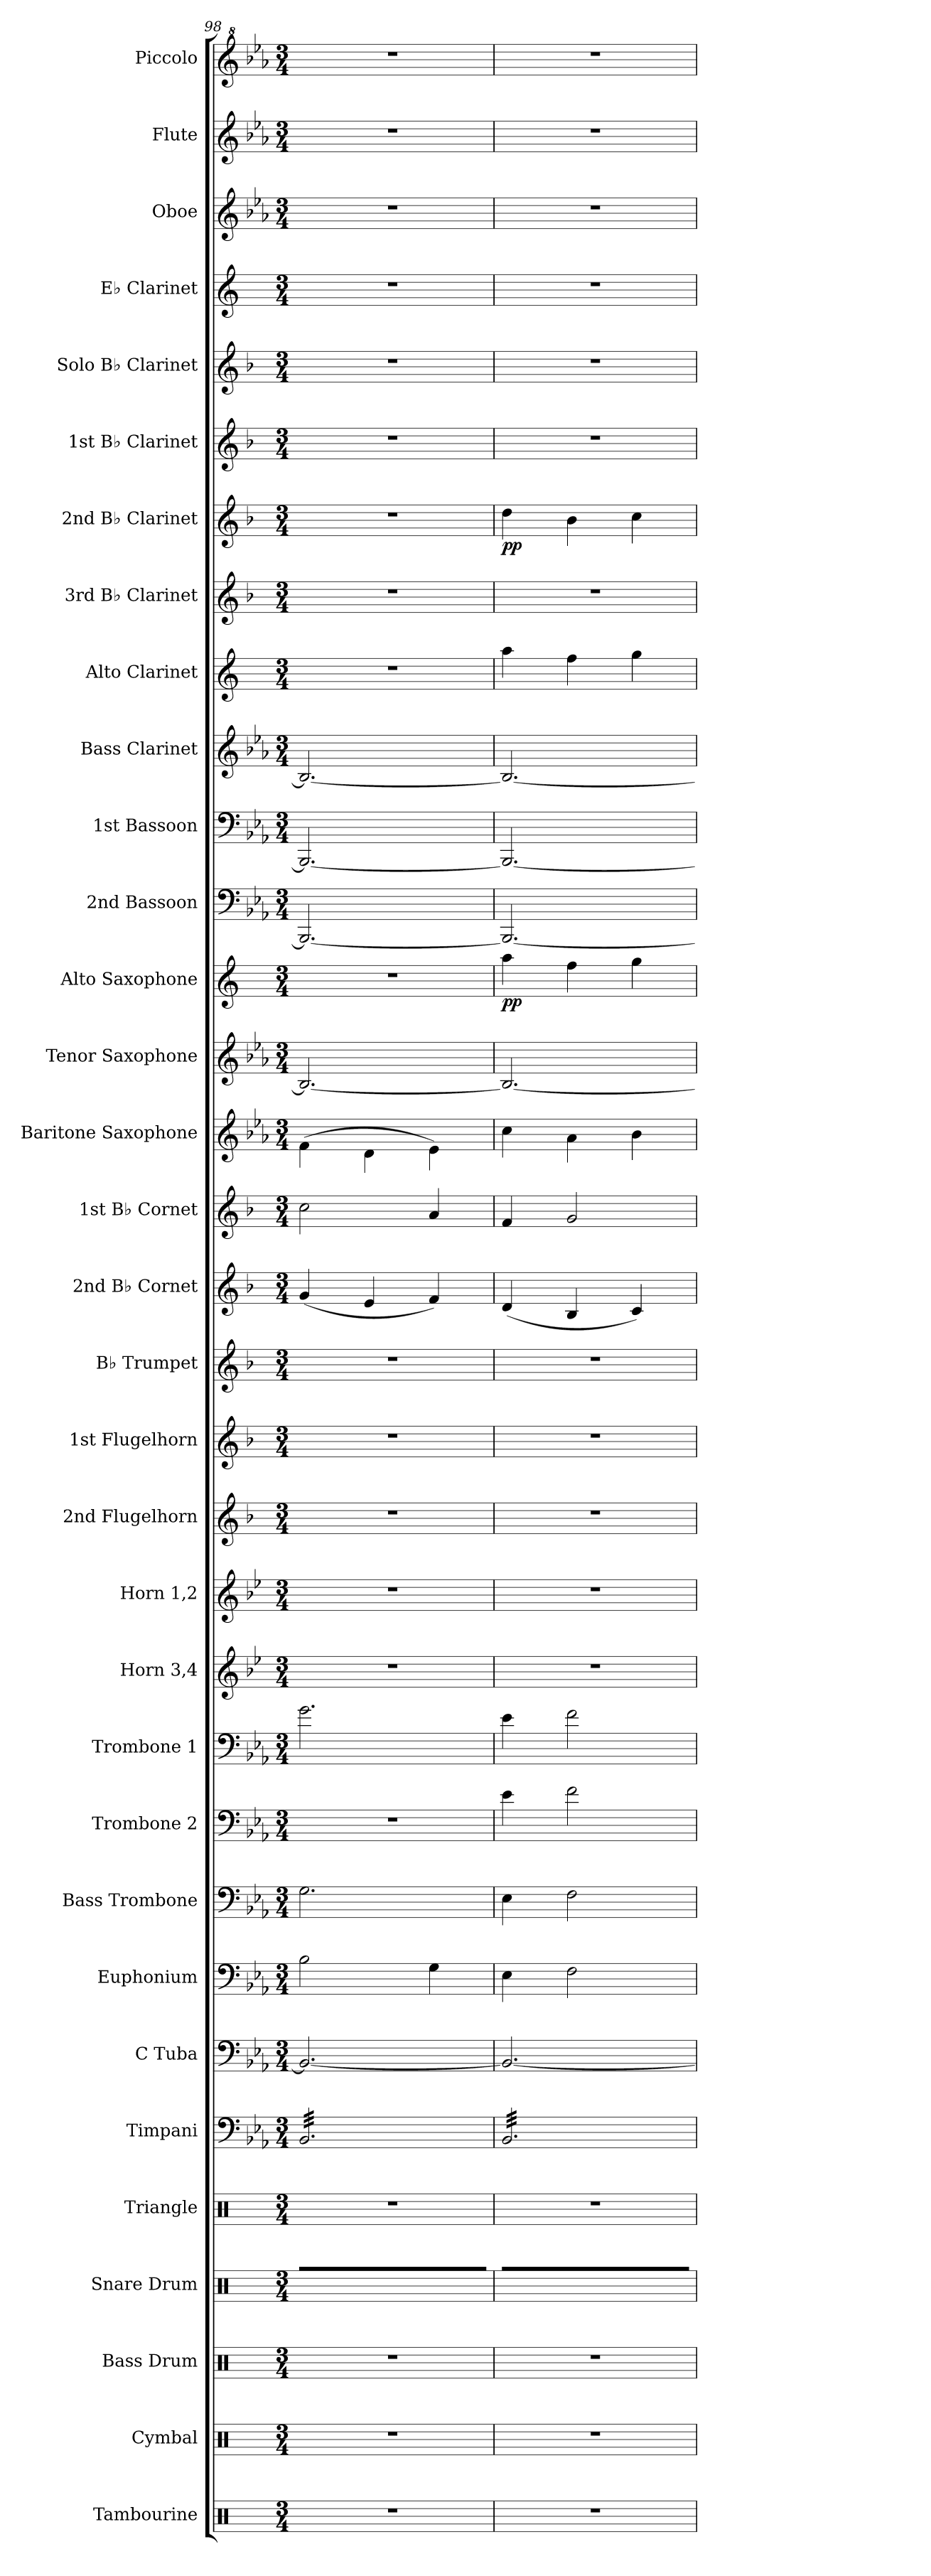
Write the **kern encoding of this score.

**kern	**kern	**kern	**kern	**kern	**kern	**kern	**kern	**kern	**kern	**kern	**kern	**kern	**kern	**kern	**kern	**kern	**kern	**kern	**kern	**kern	**dynam	**kern	**kern	**kern	**kern	**kern	**kern	**dynam	**kern	**kern	**kern	**kern	**kern	**kern
*part33	*part32	*part31	*part30	*part29	*part28	*part27	*part26	*part25	*part24	*part23	*part22	*part21	*part20	*part19	*part18	*part17	*part16	*part15	*part14	*part13	*part13	*part12	*part11	*part10	*part9	*part8	*part7	*part7	*part6	*part5	*part4	*part3	*part2	*part1
*staff33	*staff32	*staff31	*staff30	*staff29	*staff28	*staff27	*staff26	*staff25	*staff24	*staff23	*staff22	*staff21	*staff20	*staff19	*staff18	*staff17	*staff16	*staff15	*staff14	*staff13	*staff13	*staff12	*staff11	*staff10	*staff9	*staff8	*staff7	*staff7	*staff6	*staff5	*staff4	*staff3	*staff2	*staff1
*I"Tambourine	*I"Cymbal	*I"Bass Drum	*I"Snare Drum	*I"Triangle	*I"Timpani	*I"C Tuba	*I"Euphonium	*I"Bass Trombone	*I"Trombone 2	*I"Trombone 1	*I"Horn 3,4	*I"Horn 1,2	*I"2nd Flugelhorn	*I"1st Flugelhorn	*I"B♭ Trumpet	*I"2nd B♭ Cornet	*I"1st B♭ Cornet	*I"Baritone Saxophone	*I"Tenor Saxophone	*I"Alto Saxophone	*	*I"2nd Bassoon	*I"1st Bassoon	*I"Bass Clarinet	*I"Alto Clarinet	*I"3rd B♭ Clarinet	*I"2nd B♭ Clarinet	*	*I"1st B♭ Clarinet	*I"Solo B♭ Clarinet	*I"E♭ Clarinet	*I"Oboe	*I"Flute	*I"Piccolo
*I'Tamb.	*I'Cym.	*I'B. Dr.	*I'Sn. Dr.	*I'Trgl.	*I'Timp.	*I'C Tu.	*I'Eu.	*I'B. Trb.	*I'Trb. 2	*I'Trb. 1	*I'Hn. 3,4	*I'Hn. 1,2	*I'2nd Flghn.	*I'1st Flghn.	*I'B♭ Tpt.	*I'2nd B♭ Cnt.	*I'1st B♭ Cnt.	*I'Bar. Sax.	*I'T. Sax.	*I'A. Sax.	*	*I'2nd Bsn.	*I'1st Bsn.	*I'B. Cl.	*I'A. Cl.	*I'3rd B♭ Cl.	*I'2nd B♭ Cl.	*	*I'1st B♭ Cl.	*I'Solo B♭ Cl.	*I'E♭ Cl.	*I'Ob.	*I'Fl.	*I'Picc.
*clefX	*clefX	*clefX	*clefX	*clefX	*clefF4	*clefF4	*clefF4	*clefF4	*clefF4	*clefF4	*clefG2	*clefG2	*clefG2	*clefG2	*clefG2	*clefG2	*clefG2	*clefG2	*clefG2	*clefG2	*	*clefF4	*clefF4	*clefG2	*clefG2	*clefG2	*clefG2	*	*clefG2	*clefG2	*clefG2	*clefG2	*clefG2	*clefG^2
*	*	*	*	*	*	*	*	*	*	*	*ITrd4c7	*ITrd4c7	*ITrd1c2	*ITrd1c2	*ITrd1c2	*ITrd1c2	*ITrd1c2	*ITrd12c21	*ITrd8c14	*ITrd5c9	*	*	*	*ITrd8c14	*ITrd5c9	*ITrd1c2	*ITrd1c2	*	*ITrd1c2	*ITrd1c2	*ITrd-2c-3	*	*	*ITrd-7c-12
*k[]	*k[]	*k[]	*k[]	*k[]	*k[b-e-a-]	*k[b-e-a-]	*k[b-e-a-]	*k[b-e-a-]	*k[b-e-a-]	*k[b-e-a-]	*k[b-e-a-]	*k[b-e-a-]	*k[b-e-a-]	*k[b-e-a-]	*k[b-e-a-]	*k[b-e-a-]	*k[b-e-a-]	*k[b-e-a-]	*k[b-e-a-]	*k[b-e-a-]	*	*k[b-e-a-]	*k[b-e-a-]	*k[b-e-a-]	*k[b-e-a-]	*k[b-e-a-]	*k[b-e-a-]	*	*k[b-e-a-]	*k[b-e-a-]	*k[b-e-a-]	*k[b-e-a-]	*k[b-e-a-]	*k[b-e-a-]
*C:	*C:	*C:	*C:	*C:	*E-:	*E-:	*E-:	*E-:	*E-:	*E-:	*E-:	*E-:	*E-:	*E-:	*E-:	*E-:	*E-:	*E-:	*E-:	*E-:	*	*E-:	*E-:	*E-:	*E-:	*E-:	*E-:	*	*E-:	*E-:	*E-:	*E-:	*E-:	*E-:
*M3/4	*M3/4	*M3/4	*M3/4	*M3/4	*M3/4	*M3/4	*M3/4	*M3/4	*M3/4	*M3/4	*M3/4	*M3/4	*M3/4	*M3/4	*M3/4	*M3/4	*M3/4	*M3/4	*M3/4	*M3/4	*	*M3/4	*M3/4	*M3/4	*M3/4	*M3/4	*M3/4	*	*M3/4	*M3/4	*M3/4	*M3/4	*M3/4	*M3/4
=98	=98	=98	=98	=98	=98	=98	=98	=98	=98	=98	=98	=98	=98	=98	=98	=98	=98	=98	=98	=98	=98	=98	=98	=98	=98	=98	=98	=98	=98	=98	=98	=98	=98	=98
*	*	*	*tremolo	*	*	*	*	*	*	*	*	*	*	*	*	*	*	*	*	*	*	*	*	*	*	*	*	*	*	*	*	*	*	*
*	*	*	*	*	*tremolo	*	*	*	*	*	*	*	*	*	*	*	*	*	*	*	*	*	*	*	*	*	*	*	*	*	*	*	*	*
2.r	2.r	2.r	32R\LLL	2.r	32BB-/LLL	2.BB-/_	2B-\	2.G\	2.r	2.g\	2.r	2.r	2.r	2.r	2.r	(4f/	2b-\	(4F\	2.BB-/_	2.r	.	2.BBB-/_	2.BBB-/_	2.BB-/_	2.r	2.r	2.r	.	2.r	2.r	2.r	2.r	2.r	2.r
.	.	.	32R\	.	32BB-/	.	.	.	.	.	.	.	.	.	.	.	.	.	.	.	.	.	.	.	.	.	.	.	.	.	.	.	.	.
.	.	.	32R\	.	32BB-/	.	.	.	.	.	.	.	.	.	.	.	.	.	.	.	.	.	.	.	.	.	.	.	.	.	.	.	.	.
.	.	.	32R\	.	32BB-/	.	.	.	.	.	.	.	.	.	.	.	.	.	.	.	.	.	.	.	.	.	.	.	.	.	.	.	.	.
.	.	.	32R\	.	32BB-/	.	.	.	.	.	.	.	.	.	.	.	.	.	.	.	.	.	.	.	.	.	.	.	.	.	.	.	.	.
.	.	.	32R\	.	32BB-/	.	.	.	.	.	.	.	.	.	.	.	.	.	.	.	.	.	.	.	.	.	.	.	.	.	.	.	.	.
.	.	.	32R\	.	32BB-/	.	.	.	.	.	.	.	.	.	.	.	.	.	.	.	.	.	.	.	.	.	.	.	.	.	.	.	.	.
.	.	.	32R\	.	32BB-/	.	.	.	.	.	.	.	.	.	.	.	.	.	.	.	.	.	.	.	.	.	.	.	.	.	.	.	.	.
.	.	.	32R\	.	32BB-/	.	.	.	.	.	.	.	.	.	.	4d/	.	4D\	.	.	.	.	.	.	.	.	.	.	.	.	.	.	.	.
.	.	.	32R\	.	32BB-/	.	.	.	.	.	.	.	.	.	.	.	.	.	.	.	.	.	.	.	.	.	.	.	.	.	.	.	.	.
.	.	.	32R\	.	32BB-/	.	.	.	.	.	.	.	.	.	.	.	.	.	.	.	.	.	.	.	.	.	.	.	.	.	.	.	.	.
.	.	.	32R\	.	32BB-/	.	.	.	.	.	.	.	.	.	.	.	.	.	.	.	.	.	.	.	.	.	.	.	.	.	.	.	.	.
.	.	.	32R\	.	32BB-/	.	.	.	.	.	.	.	.	.	.	.	.	.	.	.	.	.	.	.	.	.	.	.	.	.	.	.	.	.
.	.	.	32R\	.	32BB-/	.	.	.	.	.	.	.	.	.	.	.	.	.	.	.	.	.	.	.	.	.	.	.	.	.	.	.	.	.
.	.	.	32R\	.	32BB-/	.	.	.	.	.	.	.	.	.	.	.	.	.	.	.	.	.	.	.	.	.	.	.	.	.	.	.	.	.
.	.	.	32R\	.	32BB-/	.	.	.	.	.	.	.	.	.	.	.	.	.	.	.	.	.	.	.	.	.	.	.	.	.	.	.	.	.
.	.	.	32R\	.	32BB-/	.	4G\	.	.	.	.	.	.	.	.	4e-/)	4g/	4E-\)	.	.	.	.	.	.	.	.	.	.	.	.	.	.	.	.
.	.	.	32R\	.	32BB-/	.	.	.	.	.	.	.	.	.	.	.	.	.	.	.	.	.	.	.	.	.	.	.	.	.	.	.	.	.
.	.	.	32R\	.	32BB-/	.	.	.	.	.	.	.	.	.	.	.	.	.	.	.	.	.	.	.	.	.	.	.	.	.	.	.	.	.
.	.	.	32R\	.	32BB-/	.	.	.	.	.	.	.	.	.	.	.	.	.	.	.	.	.	.	.	.	.	.	.	.	.	.	.	.	.
.	.	.	32R\	.	32BB-/	.	.	.	.	.	.	.	.	.	.	.	.	.	.	.	.	.	.	.	.	.	.	.	.	.	.	.	.	.
.	.	.	32R\	.	32BB-/	.	.	.	.	.	.	.	.	.	.	.	.	.	.	.	.	.	.	.	.	.	.	.	.	.	.	.	.	.
.	.	.	32R\	.	32BB-/	.	.	.	.	.	.	.	.	.	.	.	.	.	.	.	.	.	.	.	.	.	.	.	.	.	.	.	.	.
.	.	.	32R\JJJ	.	32BB-/JJJ	.	.	.	.	.	.	.	.	.	.	.	.	.	.	.	.	.	.	.	.	.	.	.	.	.	.	.	.	.
!!LO:PB:g=z
=99	=99	=99	=99	=99	=99	=99	=99	=99	=99	=99	=99	=99	=99	=99	=99	=99	=99	=99	=99	=99	=99	=99	=99	=99	=99	=99	=99	=99	=99	=99	=99	=99	=99	=99
!	!	!	!	!	!	!	!	!	!	!	!	!	!	!	!	!	!	!	!	!	!LO:DY:b	!	!	!	!	!	!	!LO:DY:b	!	!	!	!	!	!
2.r	2.r	2.r	32R\LLL	2.r	32BB-/LLL	2.BB-/_	4E-\	4E-\	4e-\	4e-\	2.r	2.r	2.r	2.r	2.r	(4c/	4e-/	4c\	2.BB-/_	4cc\	pp	2.BBB-/_	2.BBB-/_	2.BB-/_	4cc\	2.r	4cc\	pp	2.r	2.r	2.r	2.r	2.r	2.r
.	.	.	32R\	.	32BB-/	.	.	.	.	.	.	.	.	.	.	.	.	.	.	.	.	.	.	.	.	.	.	.	.	.	.	.	.	.
.	.	.	32R\	.	32BB-/	.	.	.	.	.	.	.	.	.	.	.	.	.	.	.	.	.	.	.	.	.	.	.	.	.	.	.	.	.
.	.	.	32R\	.	32BB-/	.	.	.	.	.	.	.	.	.	.	.	.	.	.	.	.	.	.	.	.	.	.	.	.	.	.	.	.	.
.	.	.	32R\	.	32BB-/	.	.	.	.	.	.	.	.	.	.	.	.	.	.	.	.	.	.	.	.	.	.	.	.	.	.	.	.	.
.	.	.	32R\	.	32BB-/	.	.	.	.	.	.	.	.	.	.	.	.	.	.	.	.	.	.	.	.	.	.	.	.	.	.	.	.	.
.	.	.	32R\	.	32BB-/	.	.	.	.	.	.	.	.	.	.	.	.	.	.	.	.	.	.	.	.	.	.	.	.	.	.	.	.	.
.	.	.	32R\	.	32BB-/	.	.	.	.	.	.	.	.	.	.	.	.	.	.	.	.	.	.	.	.	.	.	.	.	.	.	.	.	.
.	.	.	32R\	.	32BB-/	.	2F\	2F\	2f\	2f\	.	.	.	.	.	4A-/	2f/	4A-\	.	4a-\	.	.	.	.	4a-\	.	4a-\	.	.	.	.	.	.	.
.	.	.	32R\	.	32BB-/	.	.	.	.	.	.	.	.	.	.	.	.	.	.	.	.	.	.	.	.	.	.	.	.	.	.	.	.	.
.	.	.	32R\	.	32BB-/	.	.	.	.	.	.	.	.	.	.	.	.	.	.	.	.	.	.	.	.	.	.	.	.	.	.	.	.	.
.	.	.	32R\	.	32BB-/	.	.	.	.	.	.	.	.	.	.	.	.	.	.	.	.	.	.	.	.	.	.	.	.	.	.	.	.	.
.	.	.	32R\	.	32BB-/	.	.	.	.	.	.	.	.	.	.	.	.	.	.	.	.	.	.	.	.	.	.	.	.	.	.	.	.	.
.	.	.	32R\	.	32BB-/	.	.	.	.	.	.	.	.	.	.	.	.	.	.	.	.	.	.	.	.	.	.	.	.	.	.	.	.	.
.	.	.	32R\	.	32BB-/	.	.	.	.	.	.	.	.	.	.	.	.	.	.	.	.	.	.	.	.	.	.	.	.	.	.	.	.	.
.	.	.	32R\	.	32BB-/	.	.	.	.	.	.	.	.	.	.	.	.	.	.	.	.	.	.	.	.	.	.	.	.	.	.	.	.	.
.	.	.	32R\	.	32BB-/	.	.	.	.	.	.	.	.	.	.	4B-/)	.	4B-\	.	4b-\	.	.	.	.	4b-\	.	4b-\	.	.	.	.	.	.	.
.	.	.	32R\	.	32BB-/	.	.	.	.	.	.	.	.	.	.	.	.	.	.	.	.	.	.	.	.	.	.	.	.	.	.	.	.	.
.	.	.	32R\	.	32BB-/	.	.	.	.	.	.	.	.	.	.	.	.	.	.	.	.	.	.	.	.	.	.	.	.	.	.	.	.	.
.	.	.	32R\	.	32BB-/	.	.	.	.	.	.	.	.	.	.	.	.	.	.	.	.	.	.	.	.	.	.	.	.	.	.	.	.	.
.	.	.	32R\	.	32BB-/	.	.	.	.	.	.	.	.	.	.	.	.	.	.	.	.	.	.	.	.	.	.	.	.	.	.	.	.	.
.	.	.	32R\	.	32BB-/	.	.	.	.	.	.	.	.	.	.	.	.	.	.	.	.	.	.	.	.	.	.	.	.	.	.	.	.	.
.	.	.	32R\	.	32BB-/	.	.	.	.	.	.	.	.	.	.	.	.	.	.	.	.	.	.	.	.	.	.	.	.	.	.	.	.	.
.	.	.	32R\JJJ	.	32BB-/JJJ	.	.	.	.	.	.	.	.	.	.	.	.	.	.	.	.	.	.	.	.	.	.	.	.	.	.	.	.	.
*	*	*	*	*	*Xtremolo	*	*	*	*	*	*	*	*	*	*	*	*	*	*	*	*	*	*	*	*	*	*	*	*	*	*	*	*	*
*	*	*	*Xtremolo	*	*	*	*	*	*	*	*	*	*	*	*	*	*	*	*	*	*	*	*	*	*	*	*	*	*	*	*	*	*	*
=	=	=	=	=	=	=	=	=	=	=	=	=	=	=	=	=	=	=	=	=	=	=	=	=	=	=	=	=	=	=	=	=	=	=
*-	*-	*-	*-	*-	*-	*-	*-	*-	*-	*-	*-	*-	*-	*-	*-	*-	*-	*-	*-	*-	*-	*-	*-	*-	*-	*-	*-	*-	*-	*-	*-	*-	*-	*-
